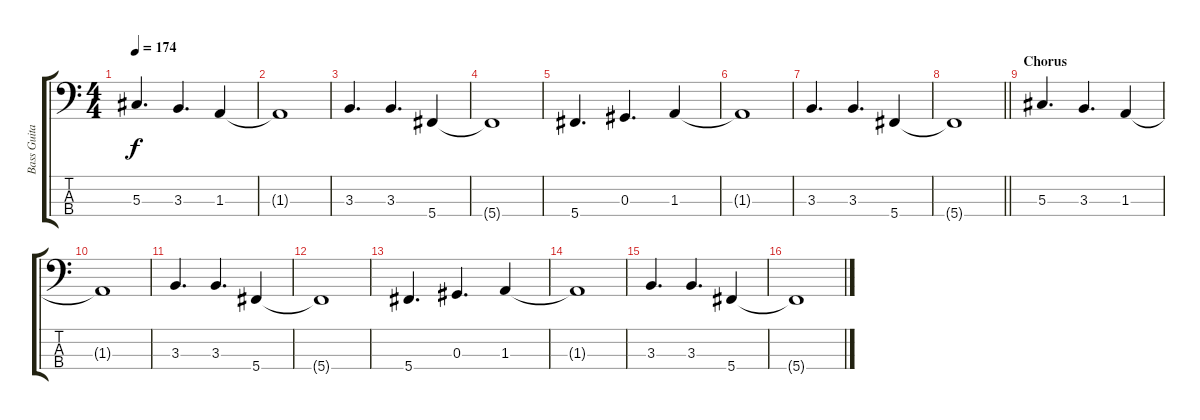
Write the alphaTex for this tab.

\track ("Bass Guitar (Synth/Guitar)" "Bass Guita") {instrument synthbass2}
\staff {score tabs}
\tuning (Gb2 Db2 Ab1 Db1) {hide}
\ts (4 4)
\tempo 174
\clef f4
\ks c
5.3.4{d dy f} 3.3.4{d} 1.3.4 |
1.3{t}.1 |
3.3.4{d} 3.3.4{d} 5.4.4 |
5.4{t}.1 |
5.4.4{d} 0.3.4{d} 1.3.4 |
1.3{t}.1 |
3.3.4{d} 3.3.4{d} 5.4.4 |
\barLineRight lightlight
5.4{t}.1 |
\section ("" "Chorus")
5.3.4{d} 3.3.4{d} 1.3.4 |
1.3{t}.1 |
3.3.4{d} 3.3.4{d} 5.4.4 |
5.4{t}.1 |
5.4.4{d} 0.3.4{d} 1.3.4 |
1.3{t}.1 |
3.3.4{d} 3.3.4{d} 5.4.4 |
5.4{t}.1
